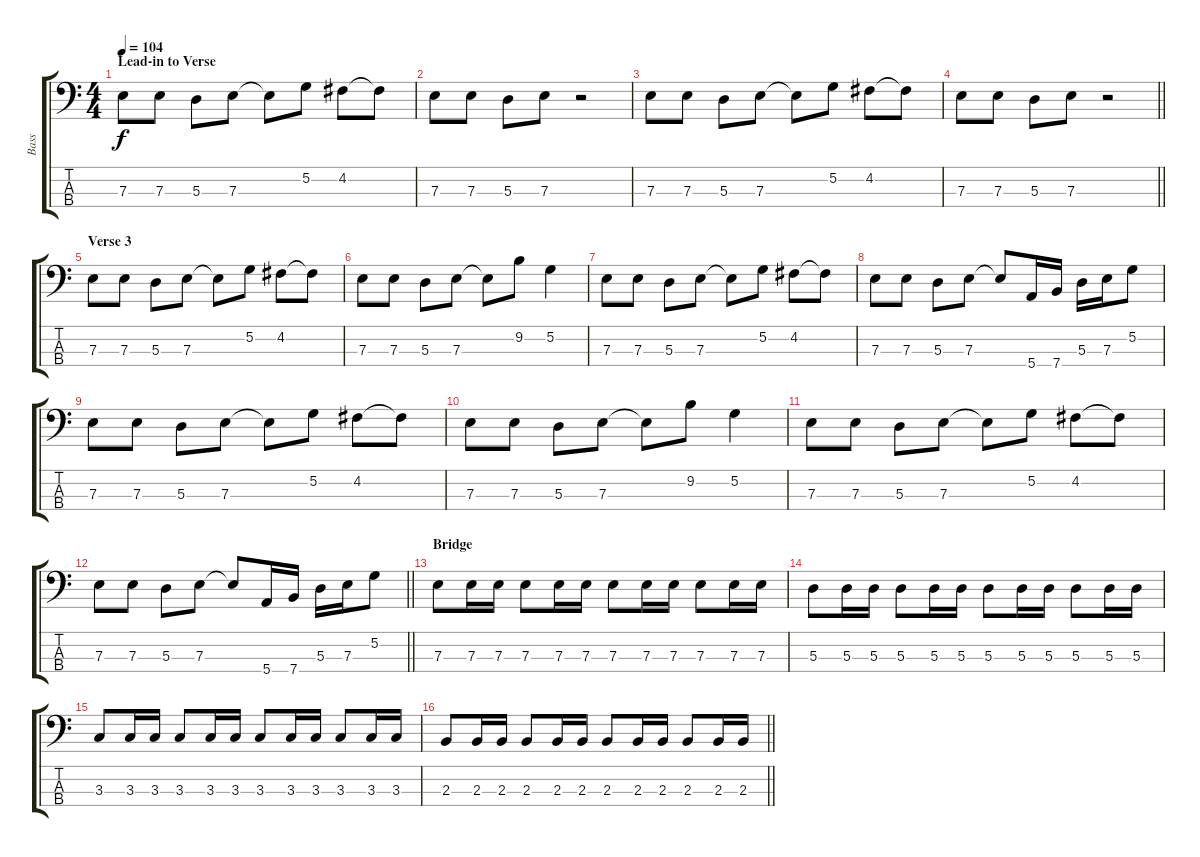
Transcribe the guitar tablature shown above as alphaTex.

\track ("Bass" "Bass") {instrument electricbassfinger}
\staff {score tabs}
\tuning (G2 D2 A1 E1) {hide}
\ts (4 4)
\section ("" "Lead-in to Verse")
\tempo 104
\clef f4
\ks c
7.3.8{dy f} 7.3.8 5.3.8 7.3.8 7.3{t}.8 5.2.8 4.2.8 4.2{t}.8 |
7.3.8 7.3.8 5.3.8 7.3.8 r.2 |
7.3.8 7.3.8 5.3.8 7.3.8 7.3{t}.8 5.2.8 4.2.8 4.2{t}.8 |
\barLineRight lightlight
7.3.8 7.3.8 5.3.8 7.3.8 r.2 |
\section ("" "Verse 3")
7.3.8 7.3.8 5.3.8 7.3.8 7.3{t}.8 5.2.8 4.2.8 4.2{t}.8 |
7.3.8 7.3.8 5.3.8 7.3.8 7.3{t}.8 9.2.8 5.2.4 |
7.3.8 7.3.8 5.3.8 7.3.8 7.3{t}.8 5.2.8 4.2.8 4.2{t}.8 |
7.3.8 7.3.8 5.3.8 7.3.8 7.3{t}.8 5.4.16 7.4.16 5.3.16 7.3.16 5.2.8 |
7.3.8 7.3.8 5.3.8 7.3.8 7.3{t}.8 5.2.8 4.2.8 4.2{t}.8 |
7.3.8 7.3.8 5.3.8 7.3.8 7.3{t}.8 9.2.8 5.2.4 |
7.3.8 7.3.8 5.3.8 7.3.8 7.3{t}.8 5.2.8 4.2.8 4.2{t}.8 |
\barLineRight lightlight
7.3.8 7.3.8 5.3.8 7.3.8 7.3{t}.8 5.4.16 7.4.16 5.3.16 7.3.16 5.2.8 |
\section ("" "Bridge")
7.3.8 7.3.16 7.3.16 7.3.8 7.3.16 7.3.16 7.3.8 7.3.16 7.3.16 7.3.8 7.3.16 7.3.16 |
5.3.8 5.3.16 5.3.16 5.3.8 5.3.16 5.3.16 5.3.8 5.3.16 5.3.16 5.3.8 5.3.16 5.3.16 |
3.3.8 3.3.16 3.3.16 3.3.8 3.3.16 3.3.16 3.3.8 3.3.16 3.3.16 3.3.8 3.3.16 3.3.16 |
\barLineRight lightlight
2.3.8 2.3.16 2.3.16 2.3.8 2.3.16 2.3.16 2.3.8 2.3.16 2.3.16 2.3.8 2.3.16 2.3.16
